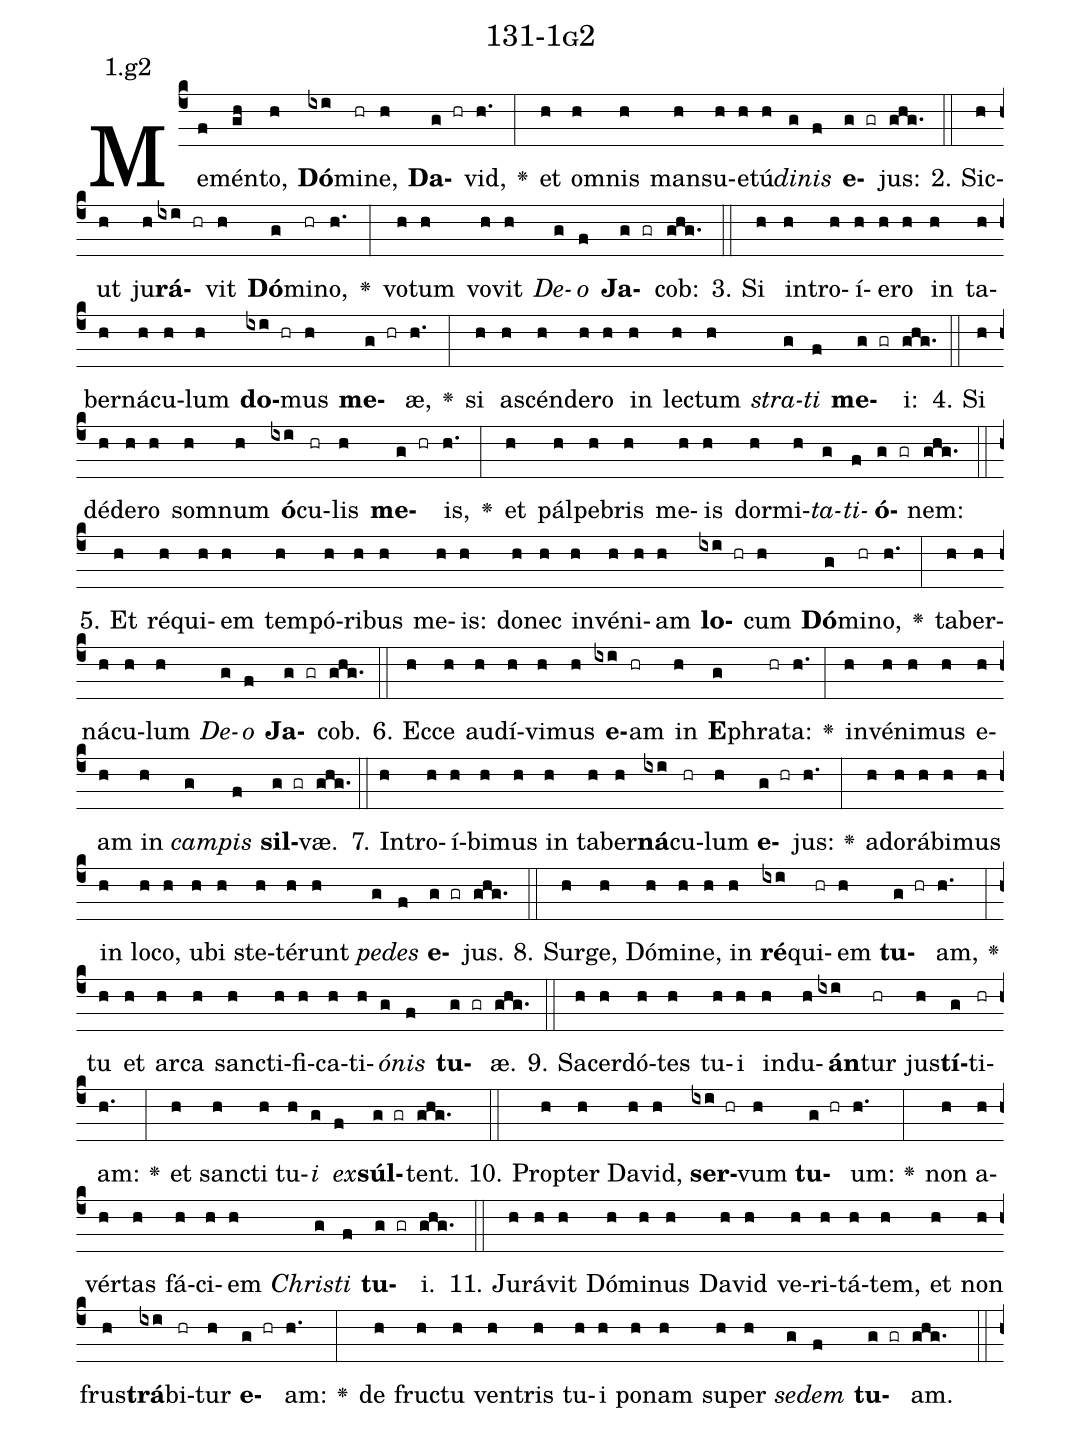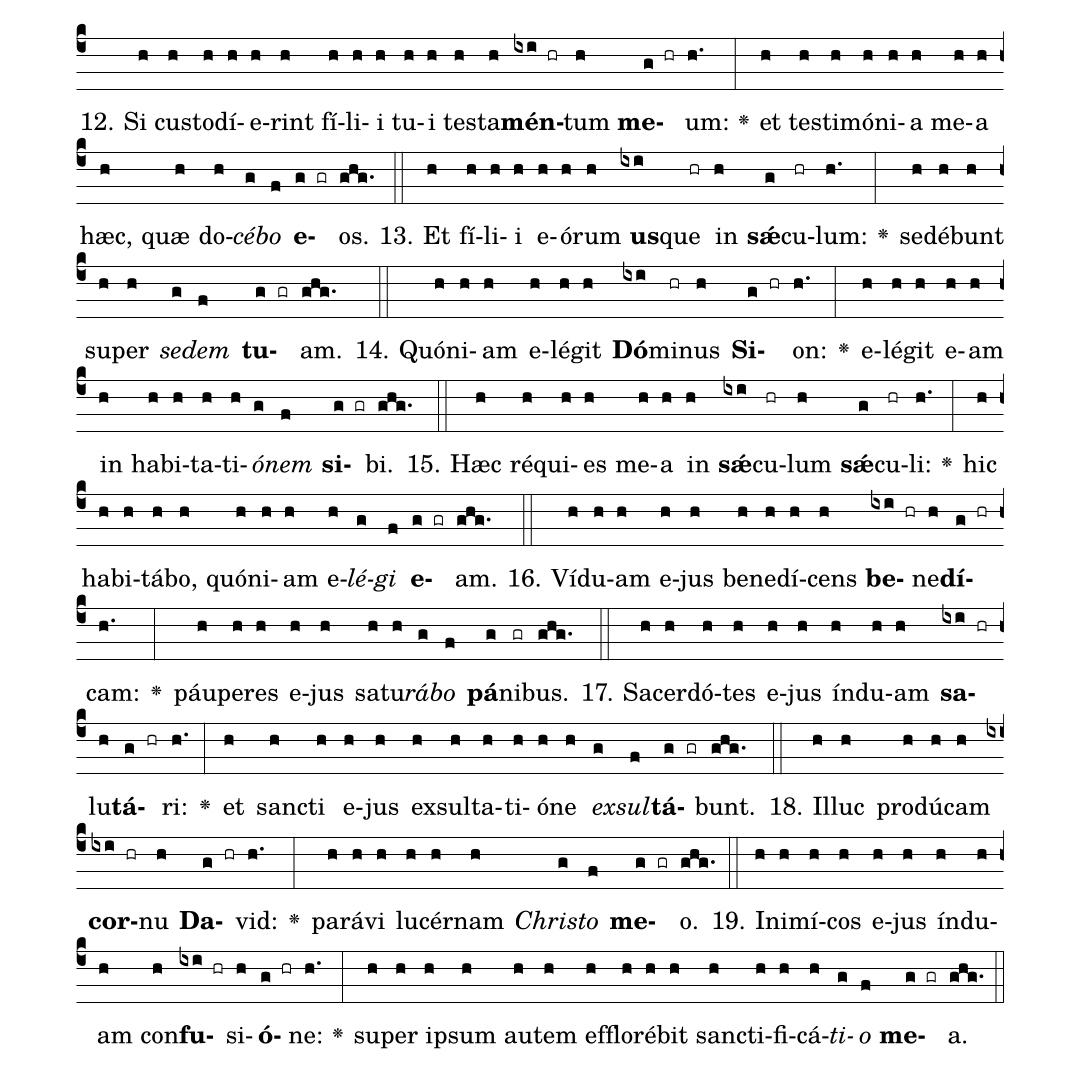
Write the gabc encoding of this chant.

name: 131-1g2;
annotation: 1.g2;
%%
(c4)Me(f)mén(gh)to,(h) <b>Dó</b>(ixi)mi(hr)ne,(h) <b>Da</b>(g hr)vid,(h.) <v>\greheightstar</v>(:) et(h) om(h)nis(h) man(h)su(h)e(h)tú(h)<i>di</i>(g)<i>nis</i>(f) <b>e</b>(g gr)jus:(ghg.) (::)
2. Sic(h)ut(h) ju(h)<b>rá</b>(ixi hr)vit(h) <b>Dó</b>(g)mi(hr)no,(h.) <v>\greheightstar</v>(:) vo(h)tum(h) vo(h)vit(h) <i>De</i>(g)<i>o</i>(f) <b>Ja</b>(g gr)cob:(ghg.) (::)
3. Si(h) in(h)tro(h)í(h)e(h)ro(h) in(h) ta(h)ber(h)ná(h)cu(h)lum(h) <b>do</b>(ixi hr)mus(h) <b>me</b>(g hr)æ,(h.) <v>\greheightstar</v>(:) si(h) a(h)scén(h)de(h)ro(h) in(h) lec(h)tum(h) <i>stra</i>(g)<i>ti</i>(f) <b>me</b>(g gr)i:(ghg.) (::)
4. Si(h) dé(h)de(h)ro(h) som(h)num(h) <b>ó</b>(ixi)cu(hr)lis(h) <b>me</b>(g hr)is,(h.) <v>\greheightstar</v>(:) et(h) pál(h)pe(h)bris(h) me(h)is(h) dor(h)mi(h)<i>ta</i>(g)<i>ti</i>(f)<b>ó</b>(g gr)nem:(ghg.) (::)
5. Et(h) ré(h)qui(h)em(h) tem(h)pó(h)ri(h)bus(h) me(h)is:(h) do(h)nec(h) in(h)vé(h)ni(h)am(h) <b>lo</b>(ixi hr)cum(h) <b>Dó</b>(g)mi(hr)no,(h.) <v>\greheightstar</v>(:) ta(h)ber(h)ná(h)cu(h)lum(h) <i>De</i>(g)<i>o</i>(f) <b>Ja</b>(g gr)cob.(ghg.) (::)
6. Ec(h)ce(h) au(h)dí(h)vi(h)mus(h) <b>e</b>(ixi)am(hr) in(h) <b>E</b>(g)phra(hr)ta:(h.) <v>\greheightstar</v>(:) in(h)vé(h)ni(h)mus(h) e(h)am(h) in(h) <i>cam</i>(g)<i>pis</i>(f) <b>sil</b>(g gr)væ.(ghg.) (::)
7. In(h)tro(h)í(h)bi(h)mus(h) in(h) ta(h)ber(h)<b>ná</b>(ixi)cu(hr)lum(h) <b>e</b>(g hr)jus:(h.) <v>\greheightstar</v>(:) ad(h)o(h)rá(h)bi(h)mus(h) in(h) lo(h)co,(h) u(h)bi(h) ste(h)té(h)runt(h) <i>pe</i>(g)<i>des</i>(f) <b>e</b>(g gr)jus.(ghg.) (::)
8. Sur(h)ge,(h) Dó(h)mi(h)ne,(h) in(h) <b>ré</b>(ixi)qui(hr)em(h) <b>tu</b>(g hr)am,(h.) <v>\greheightstar</v>(:) tu(h) et(h) ar(h)ca(h) sanc(h)ti(h)fi(h)ca(h)ti(h)<i>ó</i>(g)<i>nis</i>(f) <b>tu</b>(g gr)æ.(ghg.) (::)
9. Sa(h)cer(h)dó(h)tes(h) tu(h)i(h) ind(h)u(h)<b>án</b>(ixi)tur(hr) jus(h)<b>tí</b>(g)ti(hr)am:(h.) <v>\greheightstar</v>(:) et(h) sanc(h)ti(h) tu(h)<i>i</i>(g) <i>ex</i>(f)<b>súl</b>(g gr)tent.(ghg.) (::)
10. Prop(h)ter(h) Da(h)vid,(h) <b>ser</b>(ixi hr)vum(h) <b>tu</b>(g hr)um:(h.) <v>\greheightstar</v>(:) non(h) a(h)vér(h)tas(h) fá(h)ci(h)em(h) <i>Chris</i>(g)<i>ti</i>(f) <b>tu</b>(g gr)i.(ghg.) (::)
11. Ju(h)rá(h)vit(h) Dó(h)mi(h)nus(h) Da(h)vid(h) ve(h)ri(h)tá(h)tem,(h) et(h) non(h) frus(h)<b>trá</b>(ixi)bi(hr)tur(h) <b>e</b>(g hr)am:(h.) <v>\greheightstar</v>(:) de(h) fruc(h)tu(h) ven(h)tris(h) tu(h)i(h) po(h)nam(h) su(h)per(h) <i>se</i>(g)<i>dem</i>(f) <b>tu</b>(g gr)am.(ghg.) (::)
12. Si(h) cus(h)to(h)dí(h)e(h)rint(h) fí(h)li(h)i(h) tu(h)i(h) tes(h)ta(h)<b>mén</b>(ixi hr)tum(h) <b>me</b>(g hr)um:(h.) <v>\greheightstar</v>(:) et(h) tes(h)ti(h)mó(h)ni(h)a(h) me(h)a(h) hæc,(h) quæ(h) do(h)<i>cé</i>(g)<i>bo</i>(f) <b>e</b>(g gr)os.(ghg.) (::)
13. Et(h) fí(h)li(h)i(h) e(h)ó(h)rum(h) <b>us</b>(ixi)que(hr) in(h) <b>sǽ</b>(g)cu(hr)lum:(h.) <v>\greheightstar</v>(:) se(h)dé(h)bunt(h) su(h)per(h) <i>se</i>(g)<i>dem</i>(f) <b>tu</b>(g gr)am.(ghg.) (::)
14. Quón(h)i(h)am(h) e(h)lé(h)git(h) <b>Dó</b>(ixi)mi(hr)nus(h) <b>Si</b>(g hr)on:(h.) <v>\greheightstar</v>(:) e(h)lé(h)git(h) e(h)am(h) in(h) ha(h)bi(h)ta(h)ti(h)<i>ó</i>(g)<i>nem</i>(f) <b>si</b>(g gr)bi.(ghg.) (::)
15. Hæc(h) ré(h)qui(h)es(h) me(h)a(h) in(h) <b>sǽ</b>(ixi)cu(hr)lum(h) <b>sǽ</b>(g)cu(hr)li:(h.) <v>\greheightstar</v>(:) hic(h) ha(h)bi(h)tá(h)bo,(h) quón(h)i(h)am(h) e(h)<i>lé</i>(g)<i>gi</i>(f) <b>e</b>(g gr)am.(ghg.) (::)
16. Ví(h)du(h)am(h) e(h)jus(h) be(h)ne(h)dí(h)cens(h) <b>be</b>(ixi hr)ne(h)<b>dí</b>(g hr)cam:(h.) <v>\greheightstar</v>(:) páu(h)pe(h)res(h) e(h)jus(h) sa(h)tu(h)<i>rá</i>(g)<i>bo</i>(f) <b>pá</b>(g)ni(gr)bus.(ghg.) (::)
17. Sa(h)cer(h)dó(h)tes(h) e(h)jus(h) índ(h)u(h)am(h) <b>sa</b>(ixi hr)lu(h)<b>tá</b>(g hr)ri:(h.) <v>\greheightstar</v>(:) et(h) sanc(h)ti(h) e(h)jus(h) ex(h)sul(h)ta(h)ti(h)ó(h)ne(h) <i>ex</i>(g)<i>sul</i>(f)<b>tá</b>(g gr)bunt.(ghg.) (::)
18. Il(h)luc(h) pro(h)dú(h)cam(h) <b>cor</b>(ixi hr)nu(h) <b>Da</b>(g hr)vid:(h.) <v>\greheightstar</v>(:) pa(h)rá(h)vi(h) lu(h)cér(h)nam(h) <i>Chris</i>(g)<i>to</i>(f) <b>me</b>(g gr)o.(ghg.) (::)
19. In(h)i(h)mí(h)cos(h) e(h)jus(h) índ(h)u(h)am(h) con(h)<b>fu</b>(ixi hr)si(h)<b>ó</b>(g hr)ne:(h.) <v>\greheightstar</v>(:) su(h)per(h) ip(h)sum(h) au(h)tem(h) ef(h)flo(h)ré(h)bit(h) sanc(h)ti(h)fi(h)cá(h)<i>ti</i>(g)<i>o</i>(f) <b>me</b>(g gr)a.(ghg.) (::)
